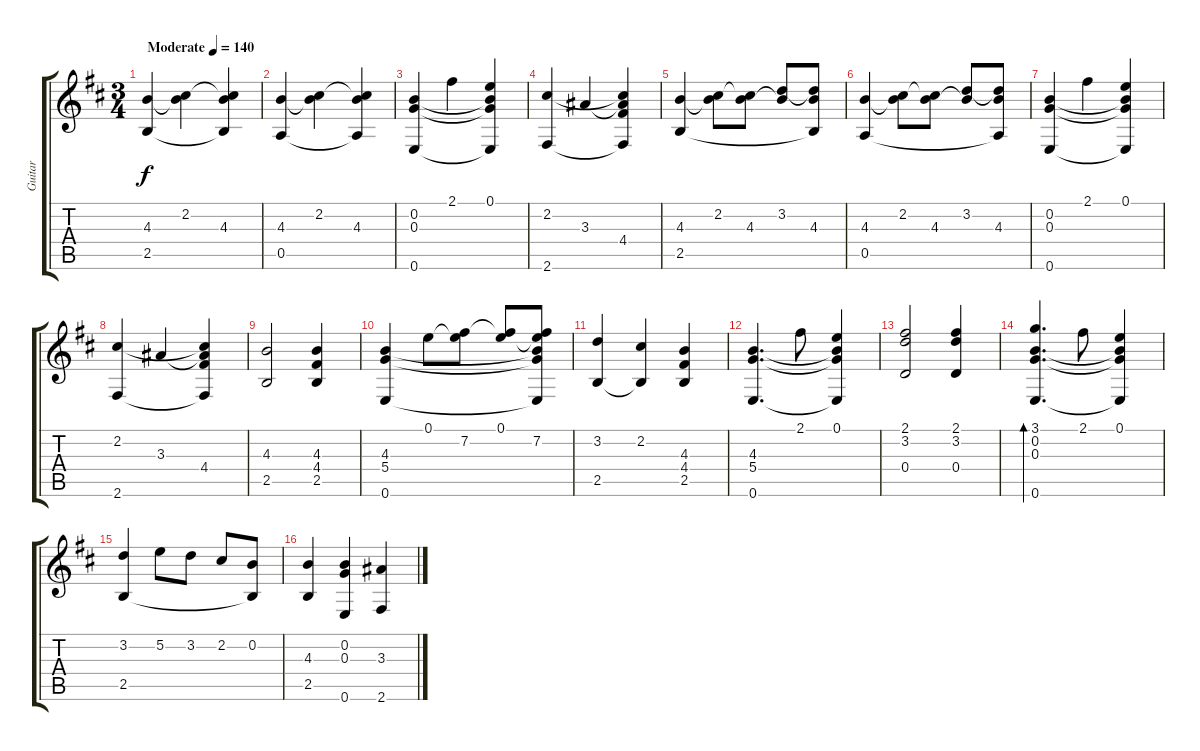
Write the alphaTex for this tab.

\track ("Guitar" "Guitar") {instrument acousticguitarnylon}
\staff {score tabs}
\tuning (E4 B3 G3 D3 A2 E2) {hide}
\ts (3 4)
\tempo (140 "Moderate")
\clef g2
\ks bminor
(4.3 2.5).4{dy f instrument acousticguitarnylon} (2.2 4.3{t}).4 (2.2{t} 4.3 2.5{t}).4 |
(4.3 0.5).4 (2.2 4.3{t}).4 (2.2{t} 4.3 0.5{t}).4 |
(0.2 0.3 0.6).4 2.1.4 (0.1 0.2{t} 0.3{t} 0.6{t}).4 |
(2.2 2.6).4 3.3.4 (2.2{t} 3.3{t} 4.4 2.6{t}).4 |
(4.3 2.5).4 (2.2 4.3{t}).8 (2.2{t} 4.3).8 (3.2 4.3{t}).8 (3.2{t} 4.3 2.5{t}).8 |
(4.3 0.5).4 (2.2 4.3{t}).8 (2.2{t} 4.3).8 (3.2 4.3{t}).8 (3.2{t} 4.3 0.5{t}).8 |
(0.2 0.3 0.6).4 2.1.4 (0.1 0.2{t} 0.3{t} 0.6{t}).4 |
(2.2 2.6).4 3.3.4 (2.2{t} 3.3{t} 4.4 2.6{t}).4 |
(4.3 2.5).2 (4.3 4.4 2.5).4 |
(4.3 5.4 0.6).4 0.1.8 (0.1{t} 7.2).8 (0.1 7.2{t}).8 (0.1{t} 7.2 4.3{t} 5.4{t} 0.6{t}).8 |
(3.2 2.5).4 (2.2 2.5{t}).4 (4.3 4.4 2.5).4 |
(4.3 5.4 0.6).4{d} 2.1.8 (0.1 4.3{t} 5.4{t} 0.6{t}).4 |
(2.1 3.2 0.4).2 (2.1 3.2 0.4).4 |
(3.1 0.2 0.3 0.6).4{d bd 120} 2.1.8 (0.1 0.2{t} 0.3{t} 0.6{t}).4 |
(3.2 2.5).4 5.2.8 3.2.8 2.2.8 (0.2 2.5{t}).8 |
(4.3 2.5).4 (0.2 0.3 0.6).4 (3.3 2.6).4
